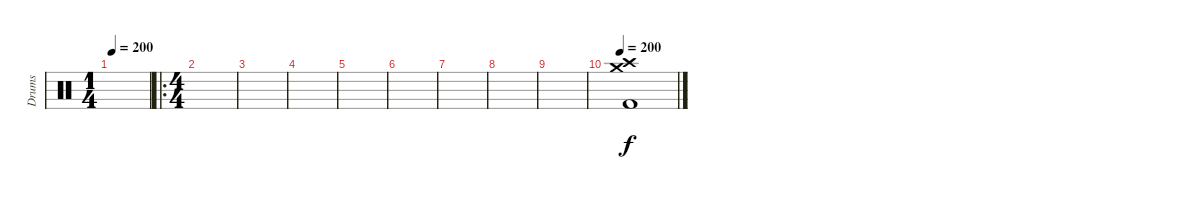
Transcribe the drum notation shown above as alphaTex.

\track ("Drums" "Drums") {instrument percussion}
\staff {score}
\articulation defaults
\ts (1 4)
\tempo 200
\tempo 185
\tempo 200
\clef neutral
\ks c
|
\ro
\ts (4 4)
|
|
|
|
|
|
|
|
\tempo 200
("Crash medium (hit)" "Crash high (hit)" "Kick (hit) 2").1
